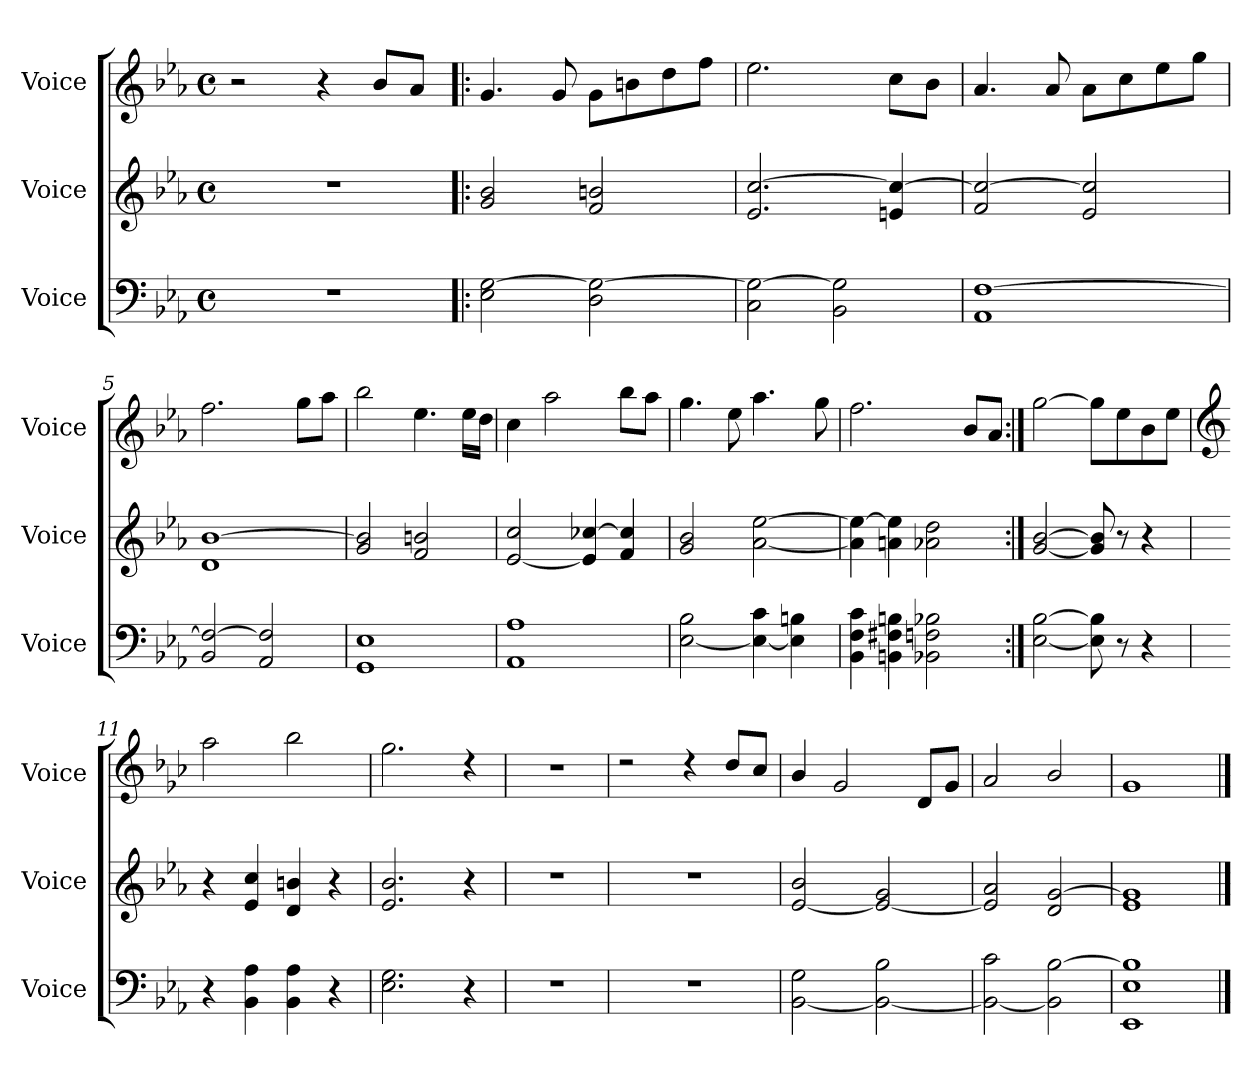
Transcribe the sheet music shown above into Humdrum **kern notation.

**kern	**kern	**kern
*part3	*part2	*part1
*staff3	*staff2	*staff1
*I"Voice	*I"Voice	*I"Voice
*I'Voice	*I'Voice	*I'Voice
*clefF4	*clefG2	*clefG2
*k[b-e-a-]	*k[b-e-a-]	*k[b-e-a-]
*M4/4	*M4/4	*M4/4
*met(c)	*met(c)	*met(c)
=1	=1	=1
1rF	1rdd	2r
.	.	4r
.	.	8b-/L
.	.	8a-/J
=2!|:	=2!|:	=2!|:
2E-\ [>2G\	2g/ 2b-/	4.g/
.	.	8g/
2D\ 2G\_>	2f/ 2bn/	8g\L
.	.	8bn\
.	.	8dd\
.	.	8ff\J
=3	=3	=3
2C\ 2G\_	2.e-/ [>2.cc/	2.ee-\
2BB-\ 2G\]	.	.
.	4en/ 4cc/_	8cc\L
.	.	8b-\J
=4	=4	=4
*^	*	*
[>1F	1AA-	2f/ 2cc/_>	4.a-/
.	.	.	8a-/
.	.	2e-/ 2cc/]	8a-\L
.	.	.	8cc\
.	.	.	8ee-\
.	.	.	8gg\J
*v	*v	*	*
=5	=5	=5
*	*^	*
2BB-/ 2F/_	[>1b-	1d	2.ff\
2AA-/ 2F/]	.	.	.
.	.	.	8gg\L
.	.	.	8aa-\J
*	*v	*v	*
!!LO:LB:g=z
=6	=6	=6
*^	*	*
1E-	1GG	2g/ 2b-/]	2bb-\
.	.	2f/ 2bn/	4.ee-\
.	.	.	16ee-\LL
.	.	.	16dd\JJ
=7	=7	=7	=7
1A-	1AA-	[<2e-/ 2cc/	4cc\
.	.	.	2aa-\
.	.	4e-/] [>4cc-X/	.
.	.	4f/ 4cc-/]	8bb-\L
.	.	.	8aa-\J
*v	*v	*	*
=8	=8	=8
[<2E-\ 2B-\	2g/ 2b-/	4.gg\
.	.	8ee-\
4E-\_ 4c\	[<2a-\ [>2ee-\	4.aa-\
4E-\] 4Bn\	.	.
.	.	8gg\
=9	=9	=9
4BB-\ 4F\ 4c\	4a-\] 4ee-\_	2.ff\
4BBn\ 4F#X\ 4Bn\	4an\ 4ee-\]	.
2BB-X\ 2Fn\ 2B-X\	2a-X\ 2dd\	.
.	.	8b-/L
.	.	8a-/J
=10:|!	=10:|!	=10:|!
[<2E-\ [>2B-\	[<2g/ [>2b-/	[>2gg\
8E-\] 8B-\]	8g/] 8b-/]	8gg\L]
8r	8r	8ee-\
4r	4r	8b-\
.	.	8ee-\J
!!LO:LB:g=z
=11	=11	=11
*	*	*clefG3
4r	4r	2ff\
4BB-\ 4A-\	4e-/ 4cc/	.
4BB-\ 4A-\	4d/ 4bn/	2gg\
4r	4r	.
=12	=12	=12
2.E-\ 2.G\	2.e-/ 2.b-/	2.ee-\
4r	4r	4rb
=13	=13	=13
1rF	1rdd	1rcc
=14	=14	=14
1rF	1rdd	2rcc
.	.	4rb
.	.	8b-/L
.	.	8a-/J
=15	=15	=15
[<2BB-\ 2G\	[<2e-/ 2b-/	4g/
.	.	2e-/
2BB-\_< 2B-\	2e-/_ 2g/	.
.	.	8B-/L
.	.	8e-/J
=16	=16	=16
2BB-\_ 2c\	2e-/] 2a-/	2f/
2BB-\] [>2B-\	2d/ [>2g/	2g/
=17	=17	=17
*^	*^	*
*	*^	*	*	*
1B-]	1E-	1EE-	1g]	1e-	1e-
*v	*v	*v	*	*	*
*	*v	*v	*
==	==	==
*-	*-	*-
